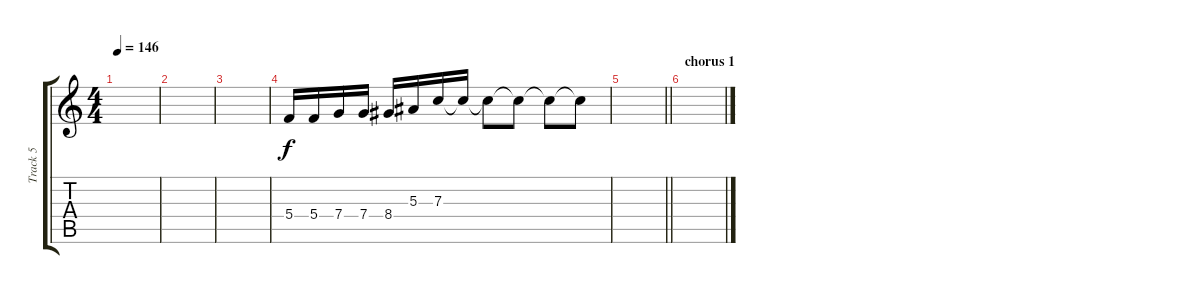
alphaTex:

\track ("Track 5" "Track 5") {instrument distortionguitar bank 255}
\staff {score tabs}
\tuning (D4 A3 F3 C3 G2 C2) {hide}
\ts (4 4)
\tempo 146
\clef g2
\ks c
|
|
|
5.4.16 5.4.16 7.4.16 7.4.16 8.4.16 5.3.16 7.3.16 7.3{t}.16 7.3{t}.8 7.3{t}.8 7.3{t}.8 7.3{t}.8 |
\barLineRight lightlight
|
\section ("" "chorus 1")
